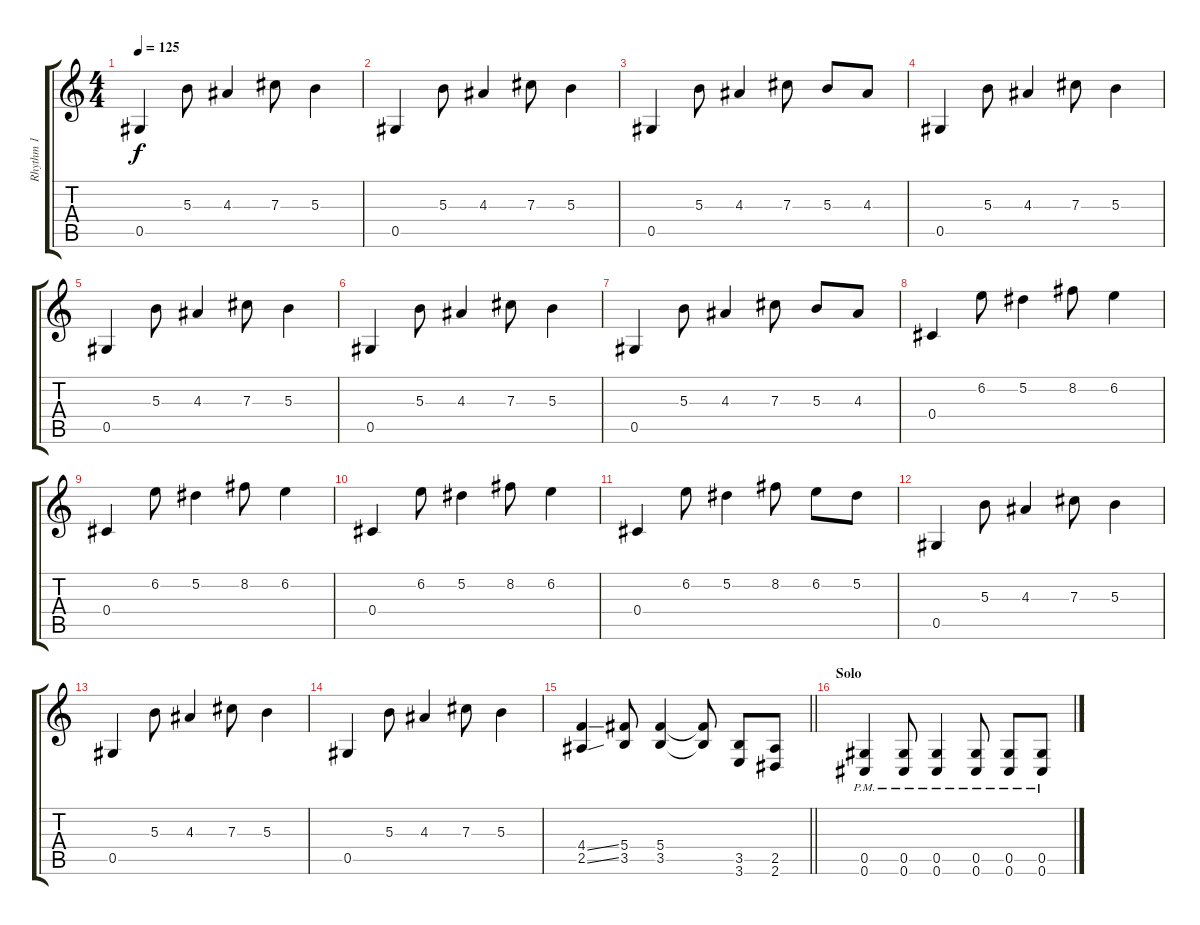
\track ("Rhythm 1" "Rhythm 1") {instrument distortionguitar}
\staff {score tabs}
\tuning (Eb4 Bb3 Gb3 Db3 Ab2 Db2) {hide}
\ts (4 4)
\tempo 125
\clef g2
\ks c
0.5.4{dy f} 5.3.8 4.3.4 7.3.8 5.3.4 |
0.5.4 5.3.8 4.3.4 7.3.8 5.3.4 |
0.5.4 5.3.8 4.3.4 7.3.8 5.3.8 4.3.8 |
0.5.4 5.3.8 4.3.4 7.3.8 5.3.4 |
0.5.4 5.3.8 4.3.4 7.3.8 5.3.4 |
0.5.4 5.3.8 4.3.4 7.3.8 5.3.4 |
0.5.4 5.3.8 4.3.4 7.3.8 5.3.8 4.3.8 |
0.4.4 6.2.8 5.2.4 8.2.8 6.2.4 |
0.4.4 6.2.8 5.2.4 8.2.8 6.2.4 |
0.4.4 6.2.8 5.2.4 8.2.8 6.2.4 |
0.4.4 6.2.8 5.2.4 8.2.8 6.2.8 5.2.8 |
0.5.4 5.3.8 4.3.4 7.3.8 5.3.4 |
0.5.4 5.3.8 4.3.4 7.3.8 5.3.4 |
0.5.4 5.3.8 4.3.4 7.3.8 5.3.4 |
\barLineRight lightlight
(4.4{ss} 2.5{ss}).4 (5.4 3.5).8 (5.4 3.5).4 (5.4{t} 3.5{t}).8 (3.5 3.6).8 (2.5 2.6).8 |
\section ("" "Solo")
(0.5{pm} 0.6{pm}).4 (0.5{pm} 0.6{pm}).8 (0.5{pm} 0.6{pm}).4 (0.5{pm} 0.6{pm}).8 (0.5{pm} 0.6{pm}).8 (0.5{pm} 0.6{pm}).8
